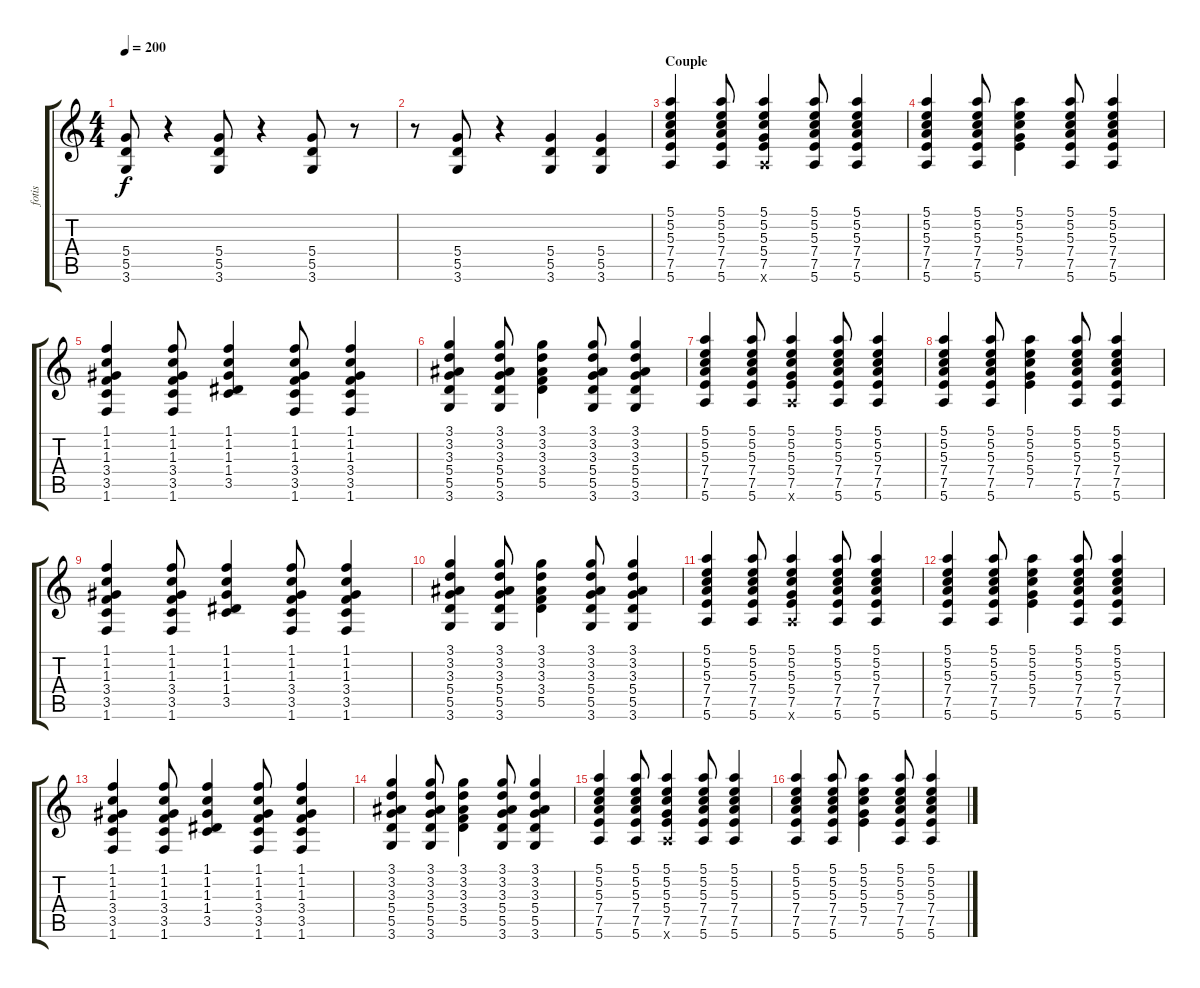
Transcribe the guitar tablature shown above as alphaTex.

\track ("fotis" "fotis") {instrument acousticguitarsteel}
\staff {score tabs}
\tuning (E4 B3 G3 D3 A2 E2) {hide}
\ts (4 4)
\tempo 200
\clef g2
\ks c
(5.4 5.5 3.6).8{dy f} r.4 (5.4 5.5 3.6).8 r.4 (5.4 5.5 3.6).8 r.8 |
r.8 (5.4 5.5 3.6).8 r.4 (5.4 5.5 3.6).4 (5.4 5.5 3.6).4 |
\section ("" "Couple")
(5.1 5.2 5.3 7.4 7.5 5.6).4 (5.1 5.2 5.3 7.4 7.5 5.6).8 (5.1 5.2 5.3 5.4 7.5 5.6{x}).4 (5.1 5.2 5.3 7.4 7.5 5.6).8 (5.1 5.2 5.3 7.4 7.5 5.6).4 |
(5.1 5.2 5.3 7.4 7.5 5.6).4 (5.1 5.2 5.3 7.4 7.5 5.6).8 (5.1 5.2 5.3 5.4 7.5).4 (5.1 5.2 5.3 7.4 7.5 5.6).8 (5.1 5.2 5.3 7.4 7.5 5.6).4 |
(1.1 1.2 1.3 3.4 3.5 1.6).4 (1.1 1.2 1.3 3.4 3.5 1.6).8 (1.1 1.2 1.3 1.4 3.5).4 (1.1 1.2 1.3 3.4 3.5 1.6).8 (1.1 1.2 1.3 3.4 3.5 1.6).4 |
(3.1 3.2 3.3 5.4 5.5 3.6).4 (3.1 3.2 3.3 5.4 5.5 3.6).8 (3.1 3.2 3.3 3.4 5.5).4 (3.1 3.2 3.3 5.4 5.5 3.6).8 (3.1 3.2 3.3 5.4 5.5 3.6).4 |
(5.1 5.2 5.3 7.4 7.5 5.6).4 (5.1 5.2 5.3 7.4 7.5 5.6).8 (5.1 5.2 5.3 5.4 7.5 5.6{x}).4 (5.1 5.2 5.3 7.4 7.5 5.6).8 (5.1 5.2 5.3 7.4 7.5 5.6).4 |
(5.1 5.2 5.3 7.4 7.5 5.6).4 (5.1 5.2 5.3 7.4 7.5 5.6).8 (5.1 5.2 5.3 5.4 7.5).4 (5.1 5.2 5.3 7.4 7.5 5.6).8 (5.1 5.2 5.3 7.4 7.5 5.6).4 |
(1.1 1.2 1.3 3.4 3.5 1.6).4 (1.1 1.2 1.3 3.4 3.5 1.6).8 (1.1 1.2 1.3 1.4 3.5).4 (1.1 1.2 1.3 3.4 3.5 1.6).8 (1.1 1.2 1.3 3.4 3.5 1.6).4 |
(3.1 3.2 3.3 5.4 5.5 3.6).4 (3.1 3.2 3.3 5.4 5.5 3.6).8 (3.1 3.2 3.3 3.4 5.5).4 (3.1 3.2 3.3 5.4 5.5 3.6).8 (3.1 3.2 3.3 5.4 5.5 3.6).4 |
(5.1 5.2 5.3 7.4 7.5 5.6).4 (5.1 5.2 5.3 7.4 7.5 5.6).8 (5.1 5.2 5.3 5.4 7.5 5.6{x}).4 (5.1 5.2 5.3 7.4 7.5 5.6).8 (5.1 5.2 5.3 7.4 7.5 5.6).4 |
(5.1 5.2 5.3 7.4 7.5 5.6).4 (5.1 5.2 5.3 7.4 7.5 5.6).8 (5.1 5.2 5.3 5.4 7.5).4 (5.1 5.2 5.3 7.4 7.5 5.6).8 (5.1 5.2 5.3 7.4 7.5 5.6).4 |
(1.1 1.2 1.3 3.4 3.5 1.6).4 (1.1 1.2 1.3 3.4 3.5 1.6).8 (1.1 1.2 1.3 1.4 3.5).4 (1.1 1.2 1.3 3.4 3.5 1.6).8 (1.1 1.2 1.3 3.4 3.5 1.6).4 |
(3.1 3.2 3.3 5.4 5.5 3.6).4 (3.1 3.2 3.3 5.4 5.5 3.6).8 (3.1 3.2 3.3 3.4 5.5).4 (3.1 3.2 3.3 5.4 5.5 3.6).8 (3.1 3.2 3.3 5.4 5.5 3.6).4 |
(5.1 5.2 5.3 7.4 7.5 5.6).4 (5.1 5.2 5.3 7.4 7.5 5.6).8 (5.1 5.2 5.3 5.4 7.5 5.6{x}).4 (5.1 5.2 5.3 7.4 7.5 5.6).8 (5.1 5.2 5.3 7.4 7.5 5.6).4 |
(5.1 5.2 5.3 7.4 7.5 5.6).4 (5.1 5.2 5.3 7.4 7.5 5.6).8 (5.1 5.2 5.3 5.4 7.5).4 (5.1 5.2 5.3 7.4 7.5 5.6).8 (5.1 5.2 5.3 7.4 7.5 5.6).4
